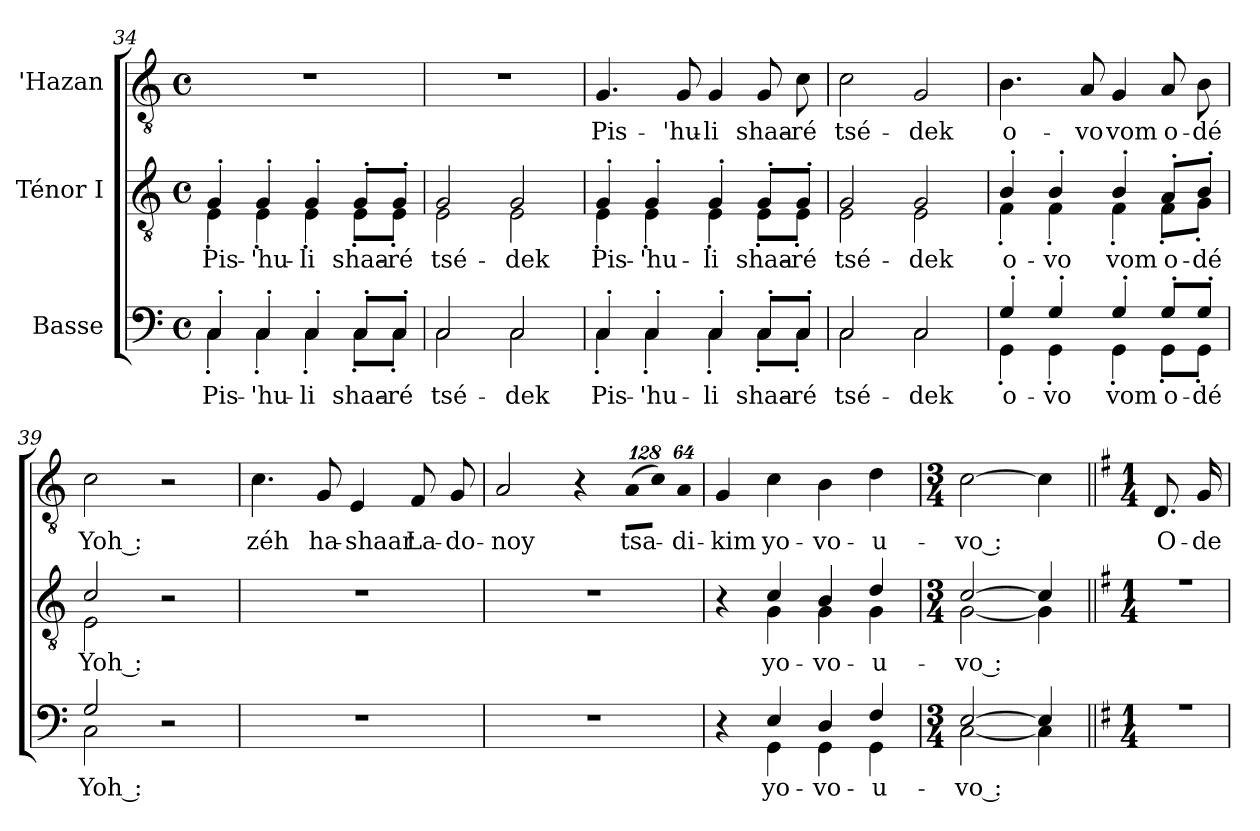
**kern	**text	**kern	**text	**kern	**text
*part3	*part3	*part2	*part2	*part1	*part1
*staff3	*staff3	*staff2	*staff2	*staff1	*staff1
*I"Basse	*	*I"Ténor I	*	*I"'Hazan	*
*	*	*	*	*I''H.	*
!!LO:LB:g=z
*clefF4	*	*clefGv2	*	*clefGv2	*
*	*	*ITrd7c12	*	*ITrd7c12	*
*k[]	*	*k[]	*	*k[]	*
*C:	*	*C:	*	*C:	*
*M4/4	*	*M4/4	*	*M4/4	*
*met(c)	*	*met(c)	*	*met(c)	*
=34	=34	=34	=34	=34	=34
!	!LO:LY:b:color=#000000	!	!	!	!
*^	*	*	*	*	*
!	!	!	!	!LO:LY:b:color=#000000	!	!
*	*	*	*^	*	*	*
4C'i/	4C'i\	Pis-	4GG'i/	4EE'i\	Pis-	1r	.
!	!	!LO:LY:b:color=#000000	!	!	!	!	!
!	!	!	!	!	!LO:LY:b:color=#000000	!	!
4C'i/	4C'i\	-'hu-	4GG'i/	4EE'i\	-'hu-	.	.
!	!	!LO:LY:b:color=#000000	!	!	!	!	!
!	!	!	!	!	!LO:LY:b:color=#000000	!	!
4C'i/	4C'i\	-li	4GG'i/	4EE'i\	-li	.	.
!	!	!LO:LY:b:color=#000000	!	!	!	!	!
!	!	!	!	!	!LO:LY:b:color=#000000	!	!
8C'i/L	8C'i\L	shaa-	8GG'i/L	8EE'i\L	shaa-	.	.
!	!	!LO:LY:b:color=#000000	!	!	!	!	!
!	!	!	!	!	!LO:LY:b:color=#000000	!	!
8C'i/J	8C'i\J	-ré	8GG'i/J	8EE'i\J	-ré	.	.
=35	=35	=35	=35	=35	=35	=35	=35
!	!	!LO:LY:b:color=#000000	!	!	!	!	!
!	!	!	!	!	!LO:LY:b:color=#000000	!	!
2Ci/	2Ci\	tsé-	2GGi/	2EEi\	tsé-	1r	.
!	!	!LO:LY:b:color=#000000	!	!	!	!	!
!	!	!	!	!	!LO:LY:b:color=#000000	!	!
2Ci/	2Ci\	-dek	2GGi/	2EEi\	-dek	.	.
=36	=36	=36	=36	=36	=36	=36	=36
!	!	!LO:LY:b:color=#000000	!	!	!	!	!
!	!	!	!	!	!LO:LY:b:color=#000000	!	!
!	!	!	!	!	!	!	!LO:LY:b:color=#000000
4C'i/	4C'i\	Pis-	4GG'i/	4EE'i\	Pis-	4.GGi/	Pis-
!	!	!LO:LY:b:color=#000000	!	!	!	!	!
!	!	!	!	!	!LO:LY:b:color=#000000	!	!
4C'i/	4C'i\	-'hu-	4GG'i/	4EE'i\	-'hu-	.	.
!	!	!	!	!	!	!	!LO:LY:b:color=#000000
.	.	.	.	.	.	8GGi/	-'hu-
!	!	!LO:LY:b:color=#000000	!	!	!	!	!
!	!	!	!	!	!LO:LY:b:color=#000000	!	!
!	!	!	!	!	!	!	!LO:LY:b:color=#000000
4C'i/	4C'i\	-li	4GG'i/	4EE'i\	-li	4GGi/	-li
!	!	!LO:LY:b:color=#000000	!	!	!	!	!
!	!	!	!	!	!LO:LY:b:color=#000000	!	!
!	!	!	!	!	!	!	!LO:LY:b:color=#000000
8C'i/L	8C'i\L	shaa-	8GG'i/L	8EE'i\L	shaa-	8GGi/	shaa-
!	!	!LO:LY:b:color=#000000	!	!	!	!	!
!	!	!	!	!	!LO:LY:b:color=#000000	!	!
!	!	!	!	!	!	!	!LO:LY:b:color=#000000
8C'i/J	8C'i\J	-ré	8GG'i/J	8EE'i\J	-ré	8Ci\	-ré
=37	=37	=37	=37	=37	=37	=37	=37
!	!	!LO:LY:b:color=#000000	!	!	!	!	!
!	!	!	!	!	!LO:LY:b:color=#000000	!	!
!	!	!	!	!	!	!	!LO:LY:b:color=#000000
2Ci/	2Ci\	tsé-	2GGi/	2EEi\	tsé-	2Ci\	tsé-
!	!	!LO:LY:b:color=#000000	!	!	!	!	!
!	!	!	!	!	!LO:LY:b:color=#000000	!	!
!	!	!	!	!	!	!	!LO:LY:b:color=#000000
2Ci/	2Ci\	-dek	2GGi/	2EEi\	-dek	2GGi/	-dek
=38	=38	=38	=38	=38	=38	=38	=38
!	!	!LO:LY:b:color=#000000	!	!	!	!	!
!	!	!	!	!	!LO:LY:b:color=#000000	!	!
!	!	!	!	!	!	!	!LO:LY:b:color=#000000
4G'i/	4GG'i\	o-	4BB'i/	4FF'i\	o-	4.BBi\	o-
!	!	!LO:LY:b:color=#000000	!	!	!	!	!
!	!	!	!	!	!LO:LY:b:color=#000000	!	!
4G'i/	4GG'i\	-vo	4BB'i/	4FF'i\	-vo	.	.
!	!	!	!	!	!	!	!LO:LY:b:color=#000000
.	.	.	.	.	.	8AAi/	-vo
!	!	!LO:LY:b:color=#000000	!	!	!	!	!
!	!	!	!	!	!LO:LY:b:color=#000000	!	!
!	!	!	!	!	!	!	!LO:LY:b:color=#000000
4G'i/	4GG'i\	vom	4BB'i/	4FF'i\	vom	4GGi/	vom
!	!	!LO:LY:b:color=#000000	!	!	!	!	!
!	!	!	!	!	!LO:LY:b:color=#000000	!	!
!	!	!	!	!	!	!	!LO:LY:b:color=#000000
8G'i/L	8GG'i\L	o-	8AA'i/L	8FF'i\L	o-	8AAi/	o-
!	!	!LO:LY:b:color=#000000	!	!	!	!	!
!	!	!	!	!	!LO:LY:b:color=#000000	!	!
!	!	!	!	!	!	!	!LO:LY:b:color=#000000
8G'i/J	8GG'i\J	-dé	8BB'i/J	8GG'i\J	-dé	8BBi\	-dé
=39	=39	=39	=39	=39	=39	=39	=39
!	!	!LO:LY:b:color=#000000	!	!	!	!	!
!	!	!	!	!	!LO:LY:b:color=#000000	!	!
!	!	!	!	!	!	!	!LO:LY:b:color=#000000
2Gi/	2Ci\	Yoh :	2Ci/	2EEi\	Yoh :	2Ci\	Yoh :
2r	2ryy	.	2r	2ryy	.	2r	.
*v	*v	*	*	*	*	*	*
*	*	*v	*v	*	*	*
!!LO:PB:g=z
=40	=40	=40	=40	=40	=40
*^	*	*^	*	*	*
!	!	!	!	!	!	!	!LO:LY:b:color=#000000
*v	*v	*	*	*	*	*	*
*	*	*v	*v	*	*	*
1r	.	1r	.	4.Ci\	zéh
!	!	!	!	!	!LO:LY:b:color=#000000
.	.	.	.	8GGi/	ha-
!	!	!	!	!	!LO:LY:b:color=#000000
.	.	.	.	4EEi/	-shaar
!	!	!	!	!	!LO:LY:b:color=#000000
.	.	.	.	8FFi/	La-
!	!	!	!	!	!LO:LY:b:color=#000000
.	.	.	.	8GGi/	-do-
=41	=41	=41	=41	=41	=41
!	!	!	!	!	!LO:LY:b:color=#000000
1r	.	1r	.	2AAi/	-noy
.	.	.	.	4r	.
*	*	*	*	*Xbrackettup	*
!	!	!	!	!LO:N:vis=8	!
!	!	!	!	!	!LO:LY:b:color=#000000
.	.	.	.	(1024%85AAi\L	tsa-
!	!	!	!	!LO:N:vis=8	!
.	.	.	.	1024%85Ci\J)	.
!	!	!	!	!LO:N:vis=8	!
!	!	!	!	!	!LO:LY:b:color=#000000
.	.	.	.	512%43AAi/	-di-
=42	=42	=42	=42	=42	=42
*^	*	*^	*	*	*
!	!	!	!	!	!	!	!LO:LY:b:color=#000000
4r	4ryy	.	4r	4ryy	.	4GGi/	-kim
!	!	!LO:LY:b:color=#000000	!	!	!	!	!
!	!	!	!	!	!LO:LY:b:color=#000000	!	!
!	!	!	!	!	!	!	!LO:LY:b:color=#000000
4Ei/	4GGi\	yo-	4Ci/	4GGi\	yo-	4Ci\	yo-
!	!	!LO:LY:b:color=#000000	!	!	!	!	!
!	!	!	!	!	!LO:LY:b:color=#000000	!	!
!	!	!	!	!	!	!	!LO:LY:b:color=#000000
4Di/	4GGi\	-vo-	4BBi/	4GGi\	-vo-	4BBi\	-vo-
!	!	!LO:LY:b:color=#000000	!	!	!	!	!
!	!	!	!	!	!LO:LY:b:color=#000000	!	!
!	!	!	!	!	!	!	!LO:LY:b:color=#000000
4Fi/	4GGi\	-u-	4Di/	4GGi\	-u-	4Di\	-u-
=43	=43	=43	=43	=43	=43	=43	=43
*M3/4	*	*	*M3/4	*	*	*M3/4	*
!	!	!LO:LY:b:color=#000000	!	!	!	!	!
!	!	!	!	!	!LO:LY:b:color=#000000	!	!
!	!	!	!	!	!	!	!LO:LY:b:color=#000000
[>2Ei/	[<2Ci\	-vo :	[>2Ci/	[<2GGi\	-vo :	[>2Ci\	-vo :
4Ei/]	4Ci\]	.	4Ci/]	4GGi\]	.	4Ci\]	.
!!LO:LB:g=z
=44||	=44||	=44||	=44||	=44||	=44||	=44||	=44||
*k[f#]	*	*	*k[f#]	*	*	*k[f#]	*
*G:	*	*	*G:	*	*	*G:	*
*M1/4	*	*	*M1/4	*	*	*M1/4	*
!	!	!	!	!	!	!	!LO:LY:b:color=#000000
4r	4ryy	.	4r	4ryy	.	8.DDi/	O-
!	!	!	!	!	!	!	!LO:LY:b:color=#000000
.	.	.	.	.	.	16GGi/	-de-
*v	*v	*	*	*	*	*	*
*	*	*v	*v	*	*	*
=	=	=	=	=	=
*-	*-	*-	*-	*-	*-
